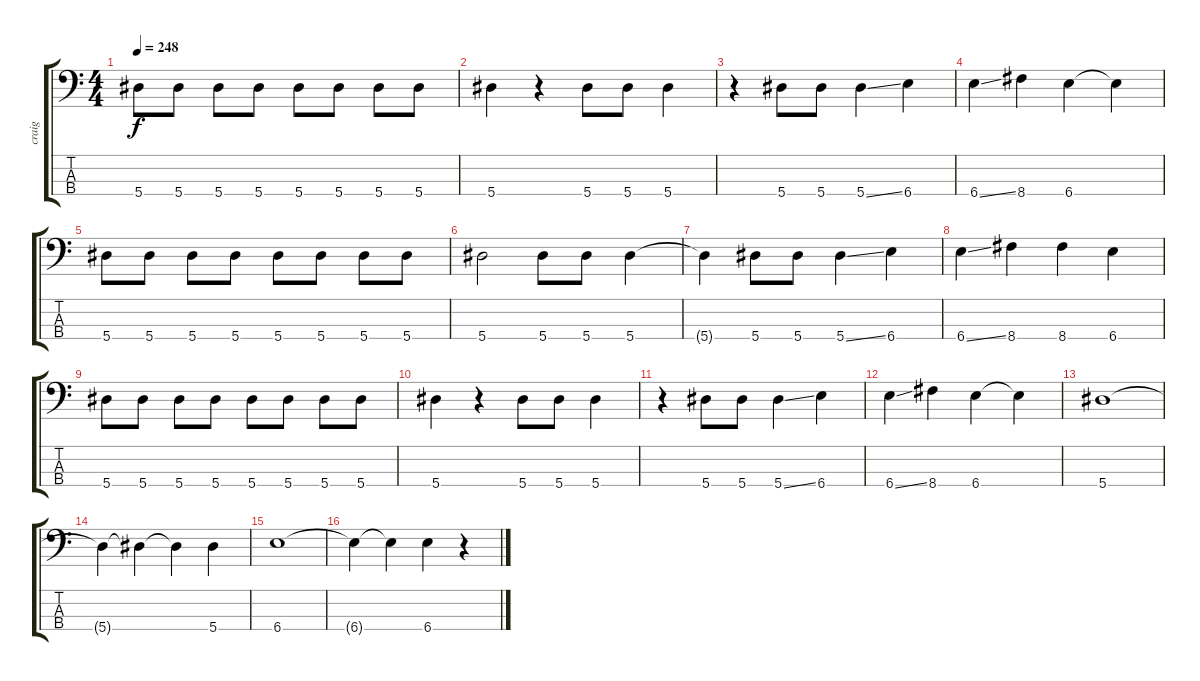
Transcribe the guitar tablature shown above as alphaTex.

\track ("craig" "craig") {instrument slapbass2}
\staff {score tabs}
\tuning (Eb3 Bb2 F2 Bb1) {hide}
\ts (4 4)
\tempo 248
\clef f4
\ks c
5.4.8{dy f} 5.4.8 5.4.8 5.4.8 5.4.8 5.4.8 5.4.8 5.4.8 |
5.4.4 r.4 5.4.8 5.4.8 5.4.4 |
r.4 5.4.8 5.4.8 5.4{ss}.4 6.4.4 |
6.4{ss}.4 8.4.4 6.4.4 6.4{t}.4 |
5.4.8 5.4.8 5.4.8 5.4.8 5.4.8 5.4.8 5.4.8 5.4.8 |
5.4.2 5.4.8 5.4.8 5.4.4 |
5.4{t}.4 5.4.8 5.4.8 5.4{ss}.4 6.4.4 |
6.4{ss}.4 8.4.4 8.4.4 6.4.4 |
5.4.8 5.4.8 5.4.8 5.4.8 5.4.8 5.4.8 5.4.8 5.4.8 |
5.4.4 r.4 5.4.8 5.4.8 5.4.4 |
r.4 5.4.8 5.4.8 5.4{ss}.4 6.4.4 |
6.4{ss}.4 8.4.4 6.4.4 6.4{t}.4 |
5.4.1 |
5.4{t}.4 5.4{t}.4 5.4{t}.4 5.4.4 |
6.4.1 |
6.4{t}.4 6.4{t}.4 6.4.4 r.4
